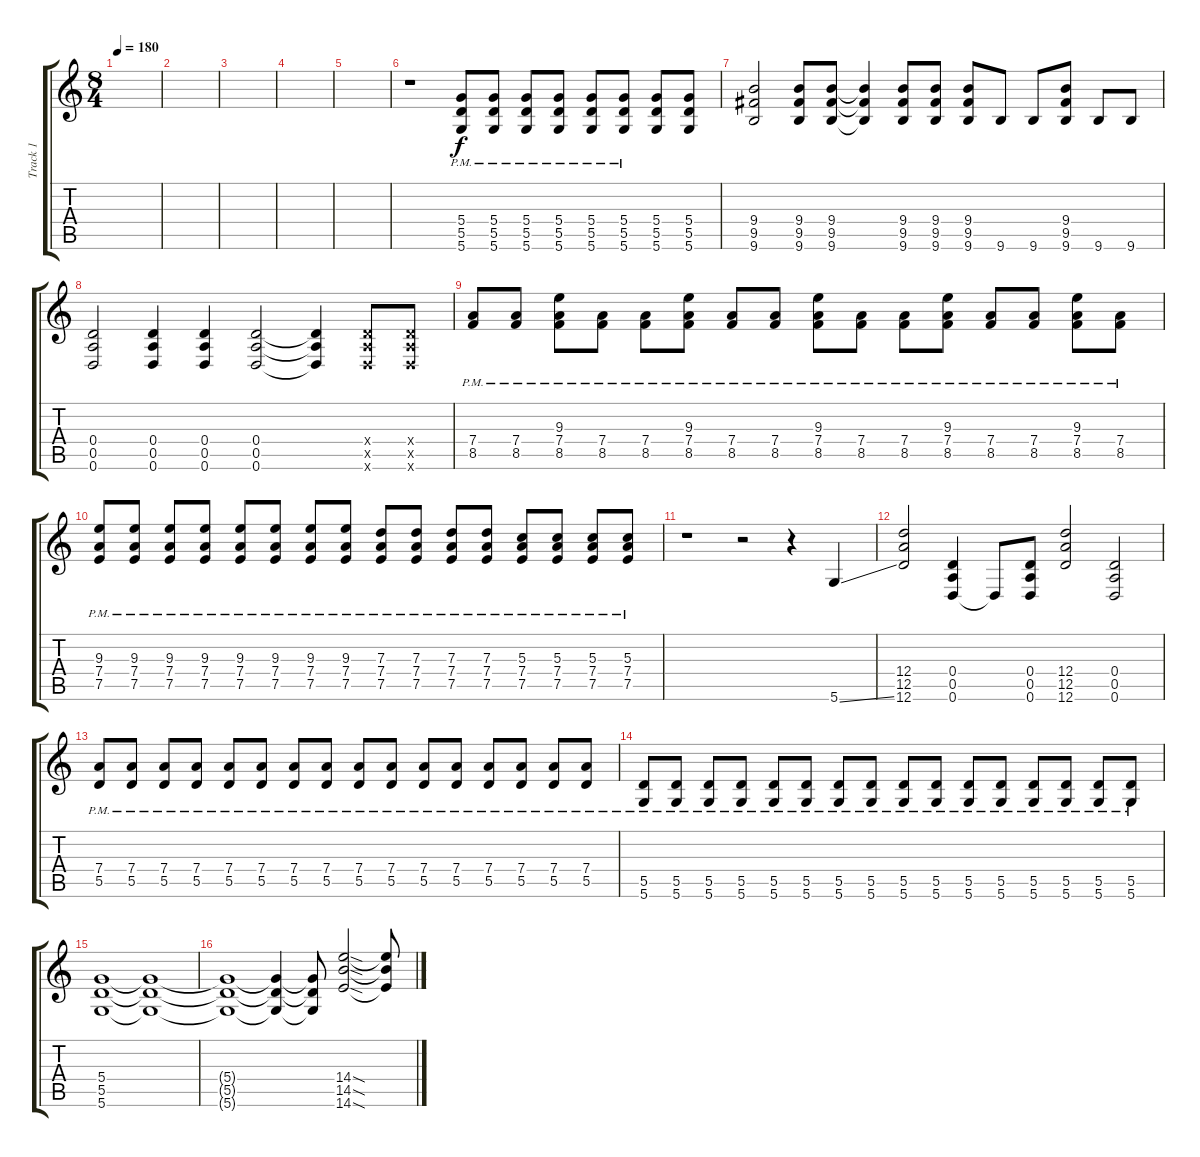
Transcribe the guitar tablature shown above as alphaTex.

\track ("Track 1" "Track 1") {instrument distortionguitar}
\staff {score tabs}
\tuning (E4 B3 G3 D3 A2 D2) {hide}
\ts (8 4)
\tempo 180
\clef g2
\ks c
|
|
|
|
|
r.1 (5.4{pm} 5.5{pm} 5.6{pm}).8 (5.4{pm} 5.5{pm} 5.6{pm}).8 (5.4{pm} 5.5{pm} 5.6{pm}).8 (5.4{pm} 5.5{pm} 5.6{pm}).8 (5.4{pm} 5.5{pm} 5.6{pm}).8 (5.4{pm} 5.5{pm} 5.6{pm}).8 (5.4 5.5 5.6).8 (5.4 5.5 5.6).8 |
(9.4 9.5 9.6).2 (9.4 9.5 9.6).8 (9.4 9.5 9.6).8 (9.4{t} 9.5{t} 9.6{t}).4 (9.4 9.5 9.6).8 (9.4 9.5 9.6).8 (9.4 9.5 9.6).8 9.6.8 9.6.8 (9.4 9.5 9.6).8 9.6.8 9.6.8 |
(0.4 0.5 0.6).2 (0.4 0.5 0.6).4 (0.4 0.5 0.6).4 (0.4 0.5 0.6).2 (0.4{t} 0.5{t} 0.6{t}).4 (0.4{x} 0.5{x} 0.6{x}).8 (0.4{x} 0.5{x} 0.6{x}).8 |
(7.4{pm} 8.5{pm}).8 (7.4{pm} 8.5{pm}).8 (9.3{pm} 7.4{pm} 8.5{pm}).8 (7.4{pm} 8.5{pm}).8 (7.4{pm} 8.5{pm}).8 (9.3{pm} 7.4{pm} 8.5{pm}).8 (7.4{pm} 8.5{pm}).8 (7.4{pm} 8.5{pm}).8 (9.3{pm} 7.4{pm} 8.5{pm}).8 (7.4{pm} 8.5{pm}).8 (7.4{pm} 8.5{pm}).8 (9.3{pm} 7.4{pm} 8.5{pm}).8 (7.4{pm} 8.5{pm}).8 (7.4{pm} 8.5{pm}).8 (9.3{pm} 7.4{pm} 8.5{pm}).8 (7.4{pm} 8.5).8 |
(9.3{pm} 7.4{pm} 7.5{pm}).8 (9.3{pm} 7.4{pm} 7.5{pm}).8 (9.3{pm} 7.4{pm} 7.5{pm}).8 (9.3{pm} 7.4{pm} 7.5{pm}).8 (9.3{pm} 7.4{pm} 7.5{pm}).8 (9.3{pm} 7.4{pm} 7.5{pm}).8 (9.3{pm} 7.4{pm} 7.5{pm}).8 (9.3{pm} 7.4{pm} 7.5{pm}).8 (7.3{pm} 7.4{pm} 7.5{pm}).8 (7.3{pm} 7.4{pm} 7.5{pm}).8 (7.3{pm} 7.4{pm} 7.5{pm}).8 (7.3{pm} 7.4{pm} 7.5{pm}).8 (5.3{pm} 7.4{pm} 7.5{pm}).8 (5.3{pm} 7.4{pm} 7.5{pm}).8 (5.3{pm} 7.4{pm} 7.5{pm}).8 (5.3{pm} 7.4{pm} 7.5{pm}).8 |
r.1 r.2 r.4 5.6{ss}.4 |
(12.4 12.5 12.6).2 (0.4 0.5 0.6).4 0.6{t}.8 (0.4 0.5 0.6).8 (12.4 12.5 12.6).2 (0.4 0.5 0.6).2 |
(7.4{pm} 5.5{pm}).8 (7.4{pm} 5.5{pm}).8 (7.4{pm} 5.5{pm}).8 (7.4{pm} 5.5{pm}).8 (7.4{pm} 5.5{pm}).8 (7.4{pm} 5.5{pm}).8 (7.4{pm} 5.5{pm}).8 (7.4{pm} 5.5{pm}).8 (7.4{pm} 5.5{pm}).8 (7.4{pm} 5.5{pm}).8 (7.4{pm} 5.5{pm}).8 (7.4{pm} 5.5{pm}).8 (7.4{pm} 5.5{pm}).8 (7.4{pm} 5.5{pm}).8 (7.4{pm} 5.5{pm}).8 (7.4{pm} 5.5{pm}).8 |
(5.5{pm} 5.6{pm}).8 (5.5{pm} 5.6{pm}).8 (5.5{pm} 5.6{pm}).8 (5.5{pm} 5.6{pm}).8 (5.5{pm} 5.6{pm}).8 (5.5{pm} 5.6{pm}).8 (5.5{pm} 5.6{pm}).8 (5.5{pm} 5.6{pm}).8 (5.5{pm} 5.6{pm}).8 (5.5{pm} 5.6{pm}).8 (5.5{pm} 5.6{pm}).8 (5.5{pm} 5.6{pm}).8 (5.5{pm} 5.6{pm}).8 (5.5{pm} 5.6{pm}).8 (5.5{pm} 5.6{pm}).8 (5.5{pm} 5.6{pm}).8 |
(5.4 5.5 5.6).1 (5.4{t} 5.5{t} 5.6{t}).1 |
(5.4{t} 5.5{t} 5.6{t}).1 (5.4{t} 5.5{t} 5.6{t}).4 (5.4{t} 5.5{t} 5.6{t}).8 (14.4{sod} 14.5{sod} 14.6{sod}).2 (14.4{t} 14.5{t} 14.6{t}).8
